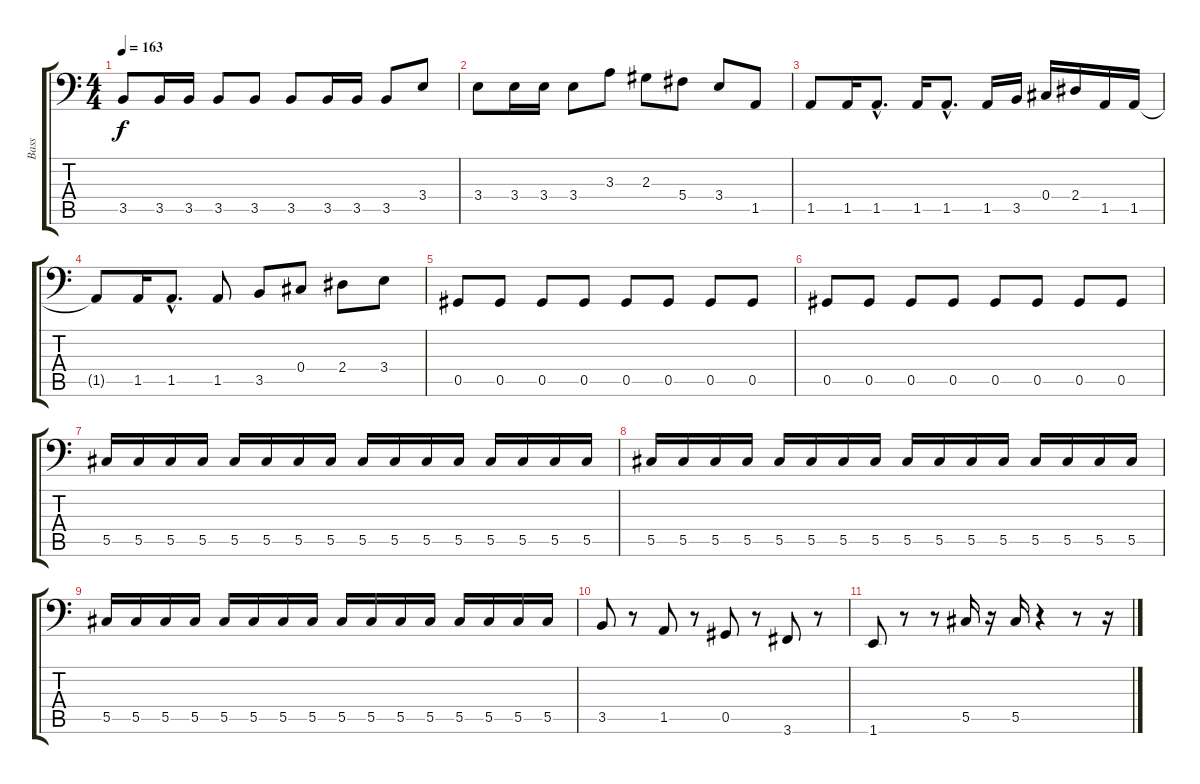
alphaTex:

\track ("Bass" "Bass") {instrument electricbassfinger}
\staff {score tabs}
\tuning (Eb3 Bb2 Gb2 Db2 Ab1 Eb1) {hide}
\ts (4 4)
\tempo 163
\clef f4
\ks c
3.5.8{dy f} 3.5.16 3.5.16 3.5.8 3.5.8 3.5.8 3.5.16 3.5.16 3.5.8 3.4.8 |
3.4.8 3.4.16 3.4.16 3.4.8 3.3.8 2.3.8 5.4.8 3.4.8 1.5.8 |
1.5.8 1.5.16 1.5{hac}.8{d} 1.5.16 1.5{hac}.8{d} 1.5.16 3.5.16 0.4.16 2.4.16 1.5.16 1.5.16 |
1.5{t}.8 1.5.16 1.5{hac}.8{d} 1.5.8 3.5.8 0.4.8 2.4.8 3.4.8 |
0.5.8 0.5.8 0.5.8 0.5.8 0.5.8 0.5.8 0.5.8 0.5.8 |
0.5.8 0.5.8 0.5.8 0.5.8 0.5.8 0.5.8 0.5.8 0.5.8 |
5.5.16 5.5.16 5.5.16 5.5.16 5.5.16 5.5.16 5.5.16 5.5.16 5.5.16 5.5.16 5.5.16 5.5.16 5.5.16 5.5.16 5.5.16 5.5.16 |
5.5.16 5.5.16 5.5.16 5.5.16 5.5.16 5.5.16 5.5.16 5.5.16 5.5.16 5.5.16 5.5.16 5.5.16 5.5.16 5.5.16 5.5.16 5.5.16 |
5.5.16 5.5.16 5.5.16 5.5.16 5.5.16 5.5.16 5.5.16 5.5.16 5.5.16 5.5.16 5.5.16 5.5.16 5.5.16 5.5.16 5.5.16 5.5.16 |
3.5.8 r.8 1.5.8 r.8 0.5.8 r.8 3.6.8 r.8 |
1.6.8 r.8 r.8{volume 16 balance 8} 5.5.16 r.16 5.5.16 r.4 r.8 r.16
